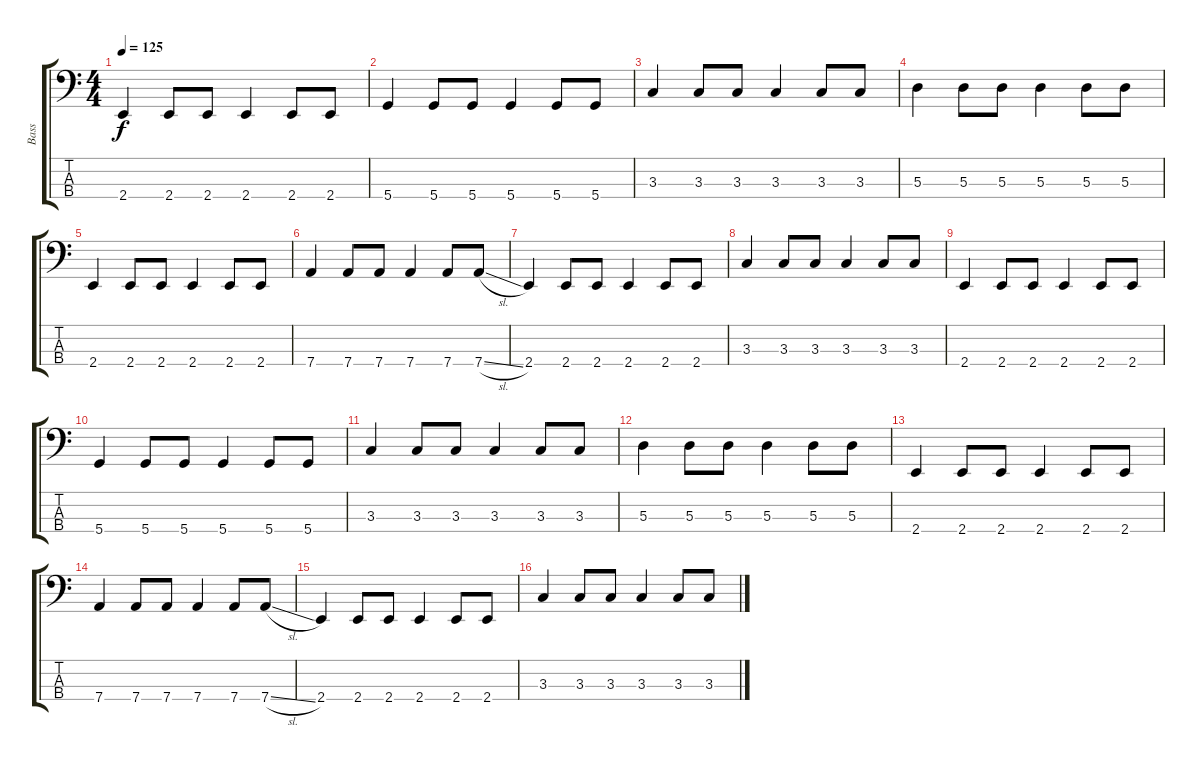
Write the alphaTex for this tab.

\track ("Bass" "Bass") {instrument electricbassfinger}
\staff {score tabs}
\tuning (G2 D2 A1 D1) {hide}
\ts (4 4)
\tempo 125
\clef f4
\ks c
2.4.4{dy f} 2.4.8 2.4.8 2.4.4 2.4.8 2.4.8 |
5.4.4 5.4.8 5.4.8 5.4.4 5.4.8 5.4.8 |
3.3.4 3.3.8 3.3.8 3.3.4 3.3.8 3.3.8 |
5.3.4 5.3.8 5.3.8 5.3.4 5.3.8 5.3.8 |
2.4.4 2.4.8 2.4.8 2.4.4 2.4.8 2.4.8 |
7.4.4 7.4.8 7.4.8 7.4.4 7.4.8 7.4{sl}.8 |
2.4.4 2.4.8 2.4.8 2.4.4 2.4.8 2.4.8 |
3.3.4 3.3.8 3.3.8 3.3.4 3.3.8 3.3.8 |
2.4.4 2.4.8 2.4.8 2.4.4 2.4.8 2.4.8 |
5.4.4 5.4.8 5.4.8 5.4.4 5.4.8 5.4.8 |
3.3.4 3.3.8 3.3.8 3.3.4 3.3.8 3.3.8 |
5.3.4 5.3.8 5.3.8 5.3.4 5.3.8 5.3.8 |
2.4.4 2.4.8 2.4.8 2.4.4 2.4.8 2.4.8 |
7.4.4 7.4.8 7.4.8 7.4.4 7.4.8 7.4{sl}.8 |
2.4.4 2.4.8 2.4.8 2.4.4 2.4.8 2.4.8 |
3.3.4 3.3.8 3.3.8 3.3.4 3.3.8 3.3.8
